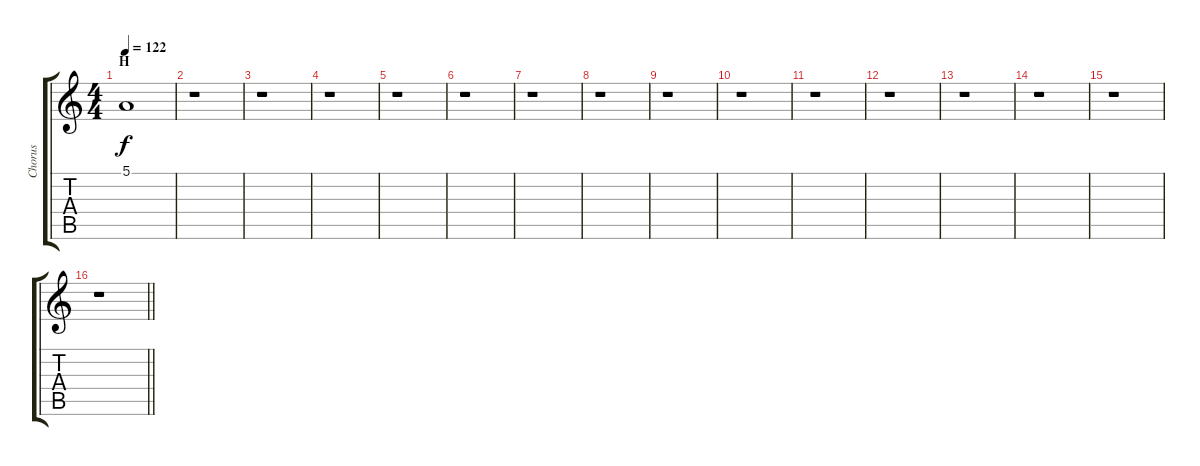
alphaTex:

\track ("Chorus" "Chorus") {instrument tenorsax}
\staff {score tabs}
\tuning (E4 B3 G3 D3 A2 E2) {hide}
\ts (4 4)
\section ("" "H")
\tempo 122
\clef g2
\ks c
5.1.1{dy f} |
r.1 |
r.1 |
r.1 |
r.1 |
r.1 |
r.1 |
r.1 |
r.1 |
r.1 |
r.1 |
r.1 |
r.1 |
r.1 |
r.1 |
\barLineRight lightlight
r.1
